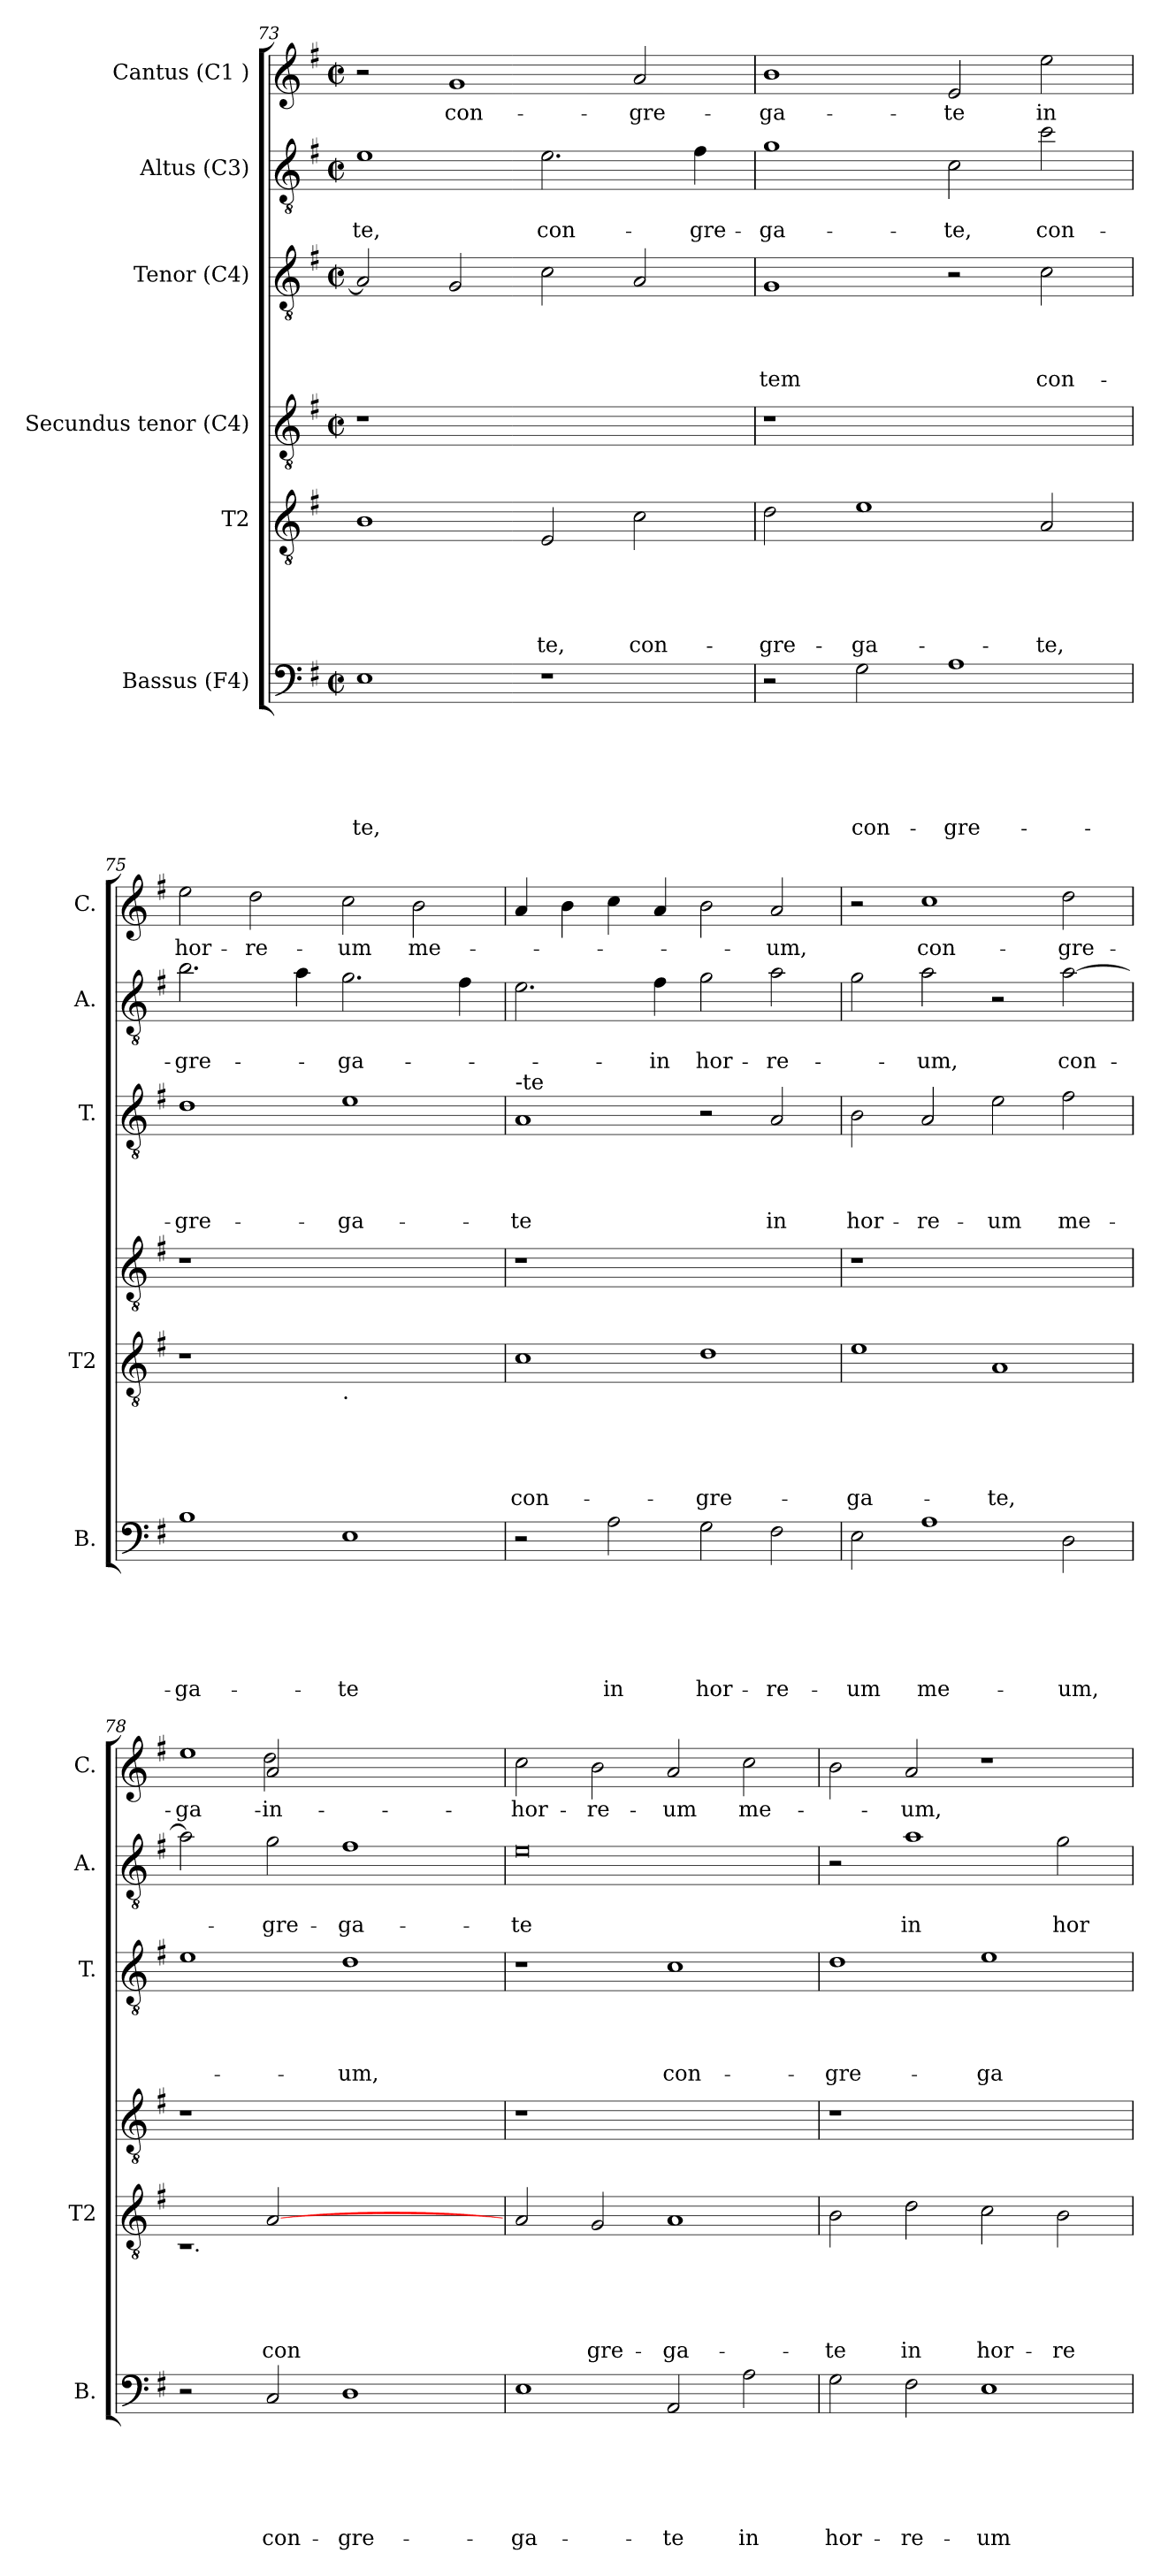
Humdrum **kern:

**kern	**text	**text	**text	**text	**text	**text	**kern	**text	**text	**text	**text	**text	**kern	**kern	**text	**text	**text	**text	**kern	**text	**text	**kern	**text
*part6	*part6	*part6	*part6	*part6	*part6	*part6	*part5	*part5	*part5	*part5	*part5	*part5	*part4	*part3	*part3	*part3	*part3	*part3	*part2	*part2	*part2	*part1	*part1
*staff6	*staff6	*staff6	*staff6	*staff6	*staff6	*staff6	*staff5	*staff5	*staff5	*staff5	*staff5	*staff5	*staff4	*staff3	*staff3	*staff3	*staff3	*staff3	*staff2	*staff2	*staff2	*staff1	*staff1
*I"Bassus (F4)	*	*	*	*	*	*	*I"T2	*	*	*	*	*	*I"Secundus tenor (C4)	*I"Tenor (C4)	*	*	*	*	*I"Altus (C3)	*	*	*I"Cantus (C1 )	*
*I'B.	*	*	*	*	*	*	*I'T2	*	*	*	*	*	*	*I'T.	*	*	*	*	*I'A.	*	*	*I'C.	*
*clefF4	*	*	*	*	*	*	*clefGv2	*	*	*	*	*	*clefGv2	*clefGv2	*	*	*	*	*clefGv2	*	*	*clefG2	*
*k[f#]	*	*	*	*	*	*	*k[f#]	*	*	*	*	*	*k[f#]	*k[f#]	*	*	*	*	*k[f#]	*	*	*k[f#]	*
*G:	*	*	*	*	*	*	*G:	*	*	*	*	*	*G:	*G:	*	*	*	*	*G:	*	*	*G:	*
*M2/2	*	*	*	*	*	*	*	*	*	*	*	*	*M2/2	*M2/2	*	*	*	*	*M2/2	*	*	*M2/2	*
*met(c|)	*	*	*	*	*	*	*	*	*	*	*	*	*met(c|)	*met(c|)	*	*	*	*	*met(c|)	*	*	*met(c|)	*
=73	=73	=73	=73	=73	=73	=73	=73	=73	=73	=73	=73	=73	=73	=73	=73	=73	=73	=73	=73	=73	=73	=73	=73
!	!	!	!	!	!	!LO:LY:b	!	!	!	!	!	!	!	!	!	!	!	!	!	!	!LO:LY:b	!	!
1E	.	.	.	.	.	-te,	1B	.	.	.	.	.	1r	2A/]	.	.	.	.	1e	.	-te,	2r	.
!	!	!	!	!	!	!	!	!	!	!	!	!	!	!	!	!	!	!	!	!	!	!	!LO:LY:b
.	.	.	.	.	.	.	.	.	.	.	.	.	.	2G/	.	.	.	.	.	.	.	1g	con-
!	!	!	!	!	!	!	!	!	!	!	!	!LO:LY:b	!	!	!	!	!	!	!	!	!LO:LY:b	!	!
1r	.	.	.	.	.	.	2E/	.	.	.	.	-te,	1ryy	2c\	.	.	.	.	2.e\	.	con-	.	.
!	!	!	!	!	!	!	!	!	!	!	!	!LO:LY:b	!	!	!	!	!	!	!	!	!	!	!LO:LY:b
.	.	.	.	.	.	.	2c\	.	.	.	.	con-	.	2A/	.	.	.	.	.	.	.	2a/	-gre-
!	!	!	!	!	!	!	!	!	!	!	!	!	!	!	!	!	!	!	!	!	!LO:LY:b	!	!
.	.	.	.	.	.	.	.	.	.	.	.	.	.	.	.	.	.	.	4f#\	.	-gre-	.	.
=74	=74	=74	=74	=74	=74	=74	=74	=74	=74	=74	=74	=74	=74	=74	=74	=74	=74	=74	=74	=74	=74	=74	=74
!	!	!	!	!	!	!	!	!	!	!	!	!LO:LY:b	!	!	!	!	!	!LO:LY:b	!	!	!LO:LY:b	!	!LO:LY:b
2r	.	.	.	.	.	.	2d\	.	.	.	.	-gre-	1r	1G	.	.	.	-tem	1g	.	-ga-	1b	-ga-
!	!	!	!	!	!	!LO:LY:b	!	!	!	!	!	!LO:LY:b	!	!	!	!	!	!	!	!	!	!	!
2G\	.	.	.	.	.	con-	1e	.	.	.	.	-ga-	.	.	.	.	.	.	.	.	.	.	.
!	!	!	!	!	!	!LO:LY:b	!	!	!	!	!	!	!	!	!	!	!	!	!	!	!LO:LY:b	!	!LO:LY:b
1A	.	.	.	.	.	-gre-	.	.	.	.	.	.	1ryy	2r	.	.	.	.	2c\	.	-te,	2e/	-te
!	!	!	!	!	!	!	!	!	!	!	!	!LO:LY:b	!	!	!	!	!	!LO:LY:b	!	!	!LO:LY:b	!	!LO:LY:b
.	.	.	.	.	.	.	2A/	.	.	.	.	-te,	.	2c\	.	.	.	con-	2cc\	.	con-	2ee\	in
=75	=75	=75	=75	=75	=75	=75	=75	=75	=75	=75	=75	=75	=75	=75	=75	=75	=75	=75	=75	=75	=75	=75	=75
!	!	!	!	!	!	!LO:LY:b	!	!	!	!	!	!	!	!	!	!	!	!LO:LY:b	!	!	!LO:LY:b	!	!LO:LY:b
1B	.	.	.	.	.	-ga-	1r	.	.	.	.	.	1r	1d	.	.	.	-gre-	2.b\	.	-gre-	2ee\	hor-
!	!	!	!	!	!	!	!	!	!	!	!	!	!	!	!	!	!	!	!	!	!	!	!LO:LY:b
.	.	.	.	.	.	.	.	.	.	.	.	.	.	.	.	.	.	.	.	.	.	2dd\	-re-
.	.	.	.	.	.	.	.	.	.	.	.	.	.	.	.	.	.	.	4a\	.	.	.	.
!	!	!	!	!	!	!	!LO:TX:b:t=.	!	!	!	!	!	!	!	!	!	!	!	!	!	!	!	!
!	!	!	!	!	!	!LO:LY:b	!	!	!	!	!	!	!	!	!	!	!	!LO:LY:b	!	!	!LO:LY:b	!	!LO:LY:b
1E	.	.	.	.	.	-te	1ryy	.	.	.	.	.	1ryy	1e	.	.	.	-ga-	2.g\	.	-ga-	2cc\	-um
!	!	!	!	!	!	!	!	!	!	!	!	!	!	!	!	!	!	!	!	!	!	!	!LO:LY:b
.	.	.	.	.	.	.	.	.	.	.	.	.	.	.	.	.	.	.	.	.	.	2b\	me-
.	.	.	.	.	.	.	.	.	.	.	.	.	.	.	.	.	.	.	4f#\	.	.	.	.
!!LO:LB:g=z
=76	=76	=76	=76	=76	=76	=76	=76	=76	=76	=76	=76	=76	=76	=76	=76	=76	=76	=76	=76	=76	=76	=76	=76
!	!	!	!	!	!	!	!	!	!	!	!	!	!	!LO:TX:a:t=-te	!	!	!	!	!	!	!	!	!
!	!	!	!	!	!	!	!	!	!	!	!	!LO:LY:b	!	!	!	!	!	!LO:LY:b	!	!	!	!	!
2r	.	.	.	.	.	.	1c	.	.	.	.	con-	1r	1A	.	.	.	-te	2.e\	.	.	4a/	.
.	.	.	.	.	.	.	.	.	.	.	.	.	.	.	.	.	.	.	.	.	.	4b\	.
!	!	!	!	!	!	!LO:LY:b	!	!	!	!	!	!	!	!	!	!	!	!	!	!	!	!	!
2A\	.	.	.	.	.	in	.	.	.	.	.	.	.	.	.	.	.	.	.	.	.	4cc\	.
!	!	!	!	!	!	!	!	!	!	!	!	!	!	!	!	!	!	!	!	!	!LO:LY:b	!	!
.	.	.	.	.	.	.	.	.	.	.	.	.	.	.	.	.	.	.	4f#\	.	-in	4a/	.
!	!	!	!	!	!	!LO:LY:b	!	!	!	!	!	!LO:LY:b	!	!	!	!	!	!	!	!	!LO:LY:b	!	!
2G\	.	.	.	.	.	hor-	1d	.	.	.	.	-gre-	1ryy	2r	.	.	.	.	2g\	.	hor-	2b\	.
!	!	!	!	!	!	!LO:LY:b	!	!	!	!	!	!	!	!	!	!	!	!LO:LY:b	!	!	!LO:LY:b	!	!LO:LY:b
2F#\	.	.	.	.	.	-re-	.	.	.	.	.	.	.	2A/	.	.	.	in	2a\	.	-re-	2a/	-um,
=77	=77	=77	=77	=77	=77	=77	=77	=77	=77	=77	=77	=77	=77	=77	=77	=77	=77	=77	=77	=77	=77	=77	=77
!	!	!	!	!	!	!LO:LY:b	!	!	!	!	!	!LO:LY:b	!	!	!	!	!	!LO:LY:b	!	!	!	!	!
2E\	.	.	.	.	.	-um	1e	.	.	.	.	-ga-	1r	2B\	.	.	.	hor-	2g\	.	.	2r	.
!	!	!	!	!	!	!LO:LY:b	!	!	!	!	!	!	!	!	!	!	!	!LO:LY:b	!	!	!LO:LY:b	!	!LO:LY:b
1A	.	.	.	.	.	me-	.	.	.	.	.	.	.	2A/	.	.	.	-re-	2a\	.	-um,	1cc	con-
!	!	!	!	!	!	!	!	!	!	!	!	!LO:LY:b	!	!	!	!	!	!LO:LY:b	!	!	!	!	!
.	.	.	.	.	.	.	1A	.	.	.	.	-te,	1ryy	2e\	.	.	.	-um	2r	.	.	.	.
!	!	!	!	!	!	!LO:LY:b	!	!	!	!	!	!	!	!	!	!	!	!LO:LY:b	!	!	!LO:LY:b	!	!LO:LY:b
2D\	.	.	.	.	.	-um,	.	.	.	.	.	.	.	2f#\	.	.	.	me-	[>2a\	.	con-	2dd\	-gre-
=78	=78	=78	=78	=78	=78	=78	=78	=78	=78	=78	=78	=78	=78	=78	=78	=78	=78	=78	=78	=78	=78	=78	=78
*	*	*	*	*	*	*	*^	*	*	*	*	*	*	*	*	*	*	*	*	*	*	*	*
*	*	*	*	*	*	*	*	*^	*	*	*	*	*	*	*	*	*	*	*	*	*	*	*	*
!	!	!	!	!	!	!	!	!	!	!	!	!	!	!	!	!	!	!	!	!	!	!	!	!	!LO:LY:b
*	*	*	*	*	*	*	*	*	*	*	*	*	*	*	*	*	*	*	*	*	*	*	*	*^	*
*	*	*	*	*	*	*	*	*	*	*	*	*	*	*	*	*	*	*	*	*	*	*	*	*	*^	*
2r	.	.	.	.	.	.	32ryy	1rC	2ryy	.	.	.	.	.	1r	1e	.	.	.	.	2a\]	.	.	1ee	2ryy	2ryy	-ga-
!	!	!	!	!	!	!	!LO:TX:b:t=.	!	!	!	!	!	!	!	!	!	!	!	!	!	!	!	!	!	!	!	!
.	.	.	.	.	.	.	1ryy	.	.	.	.	.	.	.	.	.	.	.	.	.	.	.	.	.	.	.	.
!	!	!	!	!	!	!LO:LY:b	!	!	!	!	!	!	!	!LO:LY:b	!	!	!	!	!	!	!	!	!LO:LY:b	!	!	!	!LO:LY:b
!	!	!	!	!	!	!	!	!	!	!	!	!	!	!	!	!	!	!	!	!	!	!	!	!	!	!	!LO:LY:b
2C/	.	.	.	.	.	con-	.	.	[<2A/	.	.	.	.	con-	.	.	.	.	.	.	2g\	.	-gre-	.	2a/	2dd\	in
!	!	!	!	!	!	!LO:LY:b	!	!	!	!	!	!	!	!	!	!	!	!	!	!LO:LY:b	!	!	!LO:LY:b	!	!	!	!
1D	.	.	.	.	.	-gre-	.	1ryy	1ryy	.	.	.	.	.	1ryy	1d	.	.	.	-um,	1f#	.	-ga-	1ryy	1ryy	1ryy	.
.	.	.	.	.	.	.	2ryy	.	.	.	.	.	.	.	.	.	.	.	.	.	.	.	.	.	.	.	.
.	.	.	.	.	.	.	4...ryy	.	.	.	.	.	.	.	.	.	.	.	.	.	.	.	.	.	.	.	.
*	*	*	*	*	*	*	*v	*v	*v	*	*	*	*	*	*	*	*	*	*	*	*	*	*	*v	*v	*v	*
=79	=79	=79	=79	=79	=79	=79	=79	=79	=79	=79	=79	=79	=79	=79	=79	=79	=79	=79	=79	=79	=79	=79	=79
!	!	!	!	!	!	!LO:LY:b	!	!	!	!	!	!	!	!	!	!	!	!	!	!	!LO:LY:b:rj	!	!LO:LY:b
1E	.	.	.	.	.	-ga-	2A/	.	.	.	.	.	1r	1r	.	.	.	.	0e	.	-te	2cc\	hor-
!	!	!	!	!	!	!	!	!	!	!	!	!LO:LY:b	!	!	!	!	!	!	!	!	!	!	!LO:LY:b
.	.	.	.	.	.	.	2G/	.	.	.	.	-gre-	.	.	.	.	.	.	.	.	.	2b\	-re-
!	!	!	!	!	!	!LO:LY:b	!	!	!	!	!	!LO:LY:b	!	!	!	!	!	!LO:LY:b	!	!	!	!	!LO:LY:b
2AA/	.	.	.	.	.	-te	1A	.	.	.	.	-ga-	1ryy	1c	.	.	.	con-	.	.	.	2a/	-um
!	!	!	!	!	!	!LO:LY:b	!	!	!	!	!	!	!	!	!	!	!	!	!	!	!	!	!LO:LY:b
2A\	.	.	.	.	.	in	.	.	.	.	.	.	.	.	.	.	.	.	.	.	.	2cc\	me-
!!LO:LB:g=z
=80	=80	=80	=80	=80	=80	=80	=80	=80	=80	=80	=80	=80	=80	=80	=80	=80	=80	=80	=80	=80	=80	=80	=80
!	!	!	!	!	!	!LO:LY:b	!	!	!	!	!	!LO:LY:b	!	!	!	!	!	!LO:LY:b	!	!	!	!	!
2G\	.	.	.	.	.	hor-	2B\	.	.	.	.	-te	1r	1d	.	.	.	-gre-	2r	.	.	2b\	.
!	!	!	!	!	!	!LO:LY:b	!	!	!	!	!	!LO:LY:b	!	!	!	!	!	!	!	!	!LO:LY:b	!	!LO:LY:b
2F#\	.	.	.	.	.	-re-	2d\	.	.	.	.	in	.	.	.	.	.	.	1a	.	in	2a/	-um,
!	!	!	!	!	!	!LO:LY:b	!	!	!	!	!	!LO:LY:b	!	!	!	!	!	!LO:LY:b	!	!	!	!	!
1E	.	.	.	.	.	-um	2c\	.	.	.	.	hor-	1ryy	1e	.	.	.	-ga-	.	.	.	1r	.
!	!	!	!	!	!	!	!	!	!	!	!	!LO:LY:b	!	!	!	!	!	!	!	!	!LO:LY:b	!	!
.	.	.	.	.	.	.	2B\	.	.	.	.	-re-	.	.	.	.	.	.	2g\	.	hor-	.	.
=	=	=	=	=	=	=	=	=	=	=	=	=	=	=	=	=	=	=	=	=	=	=	=
*-	*-	*-	*-	*-	*-	*-	*-	*-	*-	*-	*-	*-	*-	*-	*-	*-	*-	*-	*-	*-	*-	*-	*-
